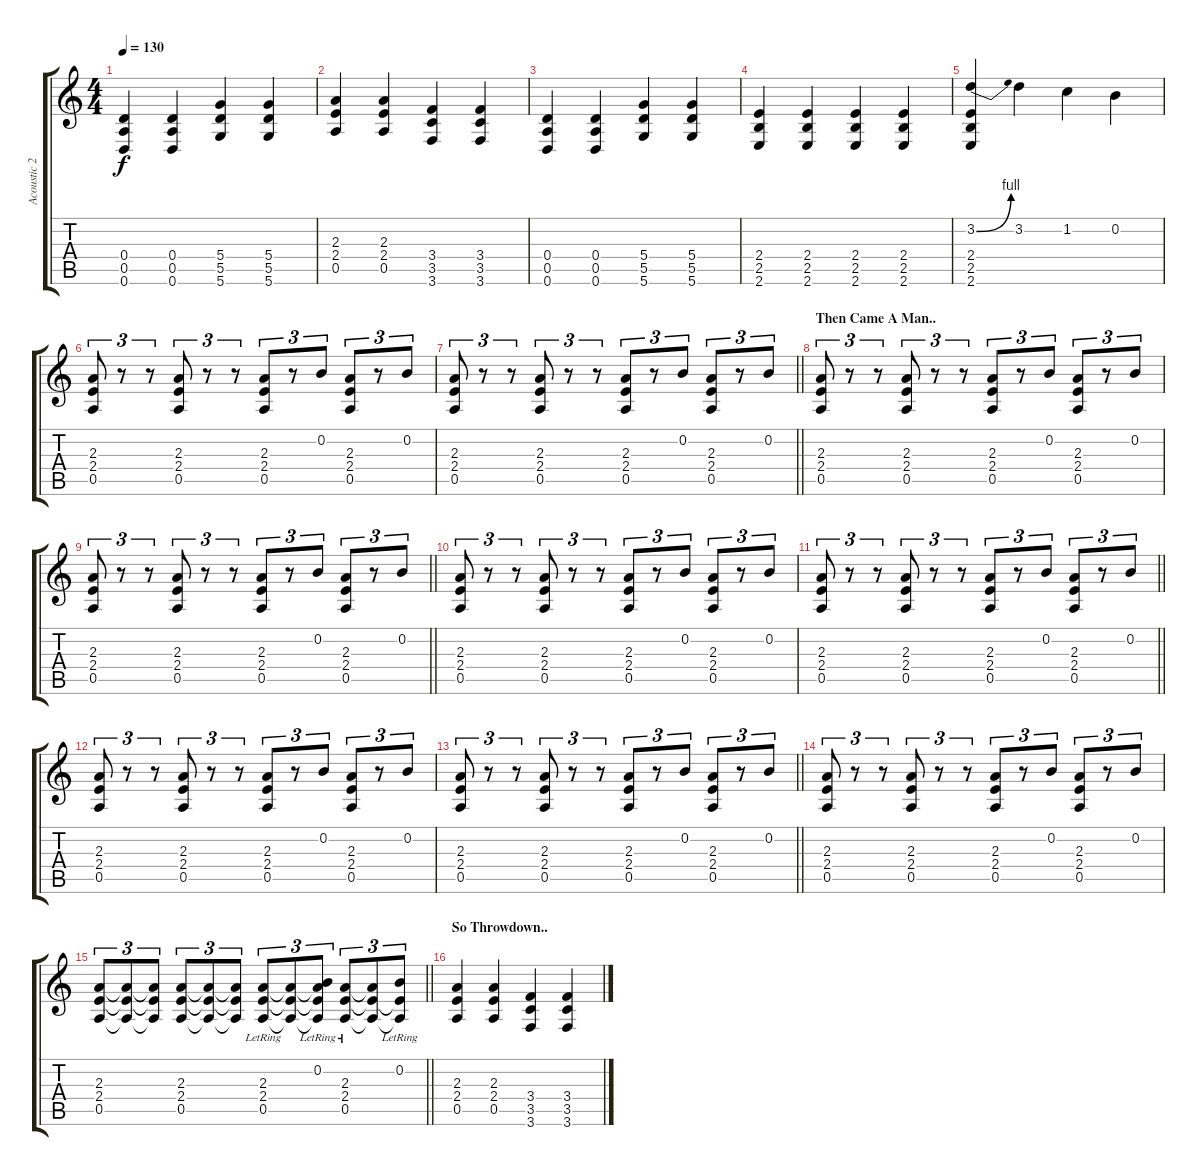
\track ("Acoustic 2" "Acoustic 2") {instrument acousticguitarsteel}
\staff {score tabs}
\tuning (E4 B3 G3 D3 A2 D2) {hide}
\ts (4 4)
\tempo 130
\clef g2
\ks c
(0.4 0.5 0.6).4{dy f} (0.4 0.5 0.6).4 (5.4 5.5 5.6).4 (5.4 5.5 5.6).4 |
(2.3 2.4 0.5).4 (2.3 2.4 0.5).4 (3.4 3.5 3.6).4 (3.4 3.5 3.6).4 |
(0.4 0.5 0.6).4 (0.4 0.5 0.6).4 (5.4 5.5 5.6).4 (5.4 5.5 5.6).4 |
(2.4 2.5 2.6).4 (2.4 2.5 2.6).4 (2.4 2.5 2.6).4 (2.4 2.5 2.6).4 |
(3.2{be (bend 0 0 60 4)} 2.4 2.5 2.6).4 3.2.4 1.2.4 0.2.4 |
(2.3 2.4 0.5).8{tu (3 2)} r.8{tu (3 2)} r.8{tu (3 2)} (2.3 2.4 0.5).8{tu (3 2)} r.8{tu (3 2)} r.8{tu (3 2)} (2.3 2.4 0.5).8{tu (3 2)} r.8{tu (3 2)} 0.2.8{tu (3 2)} (2.3 2.4 0.5).8{tu (3 2)} r.8{tu (3 2)} 0.2.8{tu (3 2)} |
\barLineRight lightlight
(2.3 2.4 0.5).8{tu (3 2)} r.8{tu (3 2)} r.8{tu (3 2)} (2.3 2.4 0.5).8{tu (3 2)} r.8{tu (3 2)} r.8{tu (3 2)} (2.3 2.4 0.5).8{tu (3 2)} r.8{tu (3 2)} 0.2.8{tu (3 2)} (2.3 2.4 0.5).8{tu (3 2)} r.8{tu (3 2)} 0.2.8{tu (3 2)} |
\section ("" "Then Came A Man..")
(2.3 2.4 0.5).8{tu (3 2)} r.8{tu (3 2)} r.8{tu (3 2)} (2.3 2.4 0.5).8{tu (3 2)} r.8{tu (3 2)} r.8{tu (3 2)} (2.3 2.4 0.5).8{tu (3 2)} r.8{tu (3 2)} 0.2.8{tu (3 2)} (2.3 2.4 0.5).8{tu (3 2)} r.8{tu (3 2)} 0.2.8{tu (3 2)} |
\barLineRight lightlight
(2.3 2.4 0.5).8{tu (3 2)} r.8{tu (3 2)} r.8{tu (3 2)} (2.3 2.4 0.5).8{tu (3 2)} r.8{tu (3 2)} r.8{tu (3 2)} (2.3 2.4 0.5).8{tu (3 2)} r.8{tu (3 2)} 0.2.8{tu (3 2)} (2.3 2.4 0.5).8{tu (3 2)} r.8{tu (3 2)} 0.2.8{tu (3 2)} |
(2.3 2.4 0.5).8{tu (3 2)} r.8{tu (3 2)} r.8{tu (3 2)} (2.3 2.4 0.5).8{tu (3 2)} r.8{tu (3 2)} r.8{tu (3 2)} (2.3 2.4 0.5).8{tu (3 2)} r.8{tu (3 2)} 0.2.8{tu (3 2)} (2.3 2.4 0.5).8{tu (3 2)} r.8{tu (3 2)} 0.2.8{tu (3 2)} |
\barLineRight lightlight
(2.3 2.4 0.5).8{tu (3 2)} r.8{tu (3 2)} r.8{tu (3 2)} (2.3 2.4 0.5).8{tu (3 2)} r.8{tu (3 2)} r.8{tu (3 2)} (2.3 2.4 0.5).8{tu (3 2)} r.8{tu (3 2)} 0.2.8{tu (3 2)} (2.3 2.4 0.5).8{tu (3 2)} r.8{tu (3 2)} 0.2.8{tu (3 2)} |
(2.3 2.4 0.5).8{tu (3 2)} r.8{tu (3 2)} r.8{tu (3 2)} (2.3 2.4 0.5).8{tu (3 2)} r.8{tu (3 2)} r.8{tu (3 2)} (2.3 2.4 0.5).8{tu (3 2)} r.8{tu (3 2)} 0.2.8{tu (3 2)} (2.3 2.4 0.5).8{tu (3 2)} r.8{tu (3 2)} 0.2.8{tu (3 2)} |
\barLineRight lightlight
(2.3 2.4 0.5).8{tu (3 2)} r.8{tu (3 2)} r.8{tu (3 2)} (2.3 2.4 0.5).8{tu (3 2)} r.8{tu (3 2)} r.8{tu (3 2)} (2.3 2.4 0.5).8{tu (3 2)} r.8{tu (3 2)} 0.2.8{tu (3 2)} (2.3 2.4 0.5).8{tu (3 2)} r.8{tu (3 2)} 0.2.8{tu (3 2)} |
(2.3 2.4 0.5).8{tu (3 2)} r.8{tu (3 2)} r.8{tu (3 2)} (2.3 2.4 0.5).8{tu (3 2)} r.8{tu (3 2)} r.8{tu (3 2)} (2.3 2.4 0.5).8{tu (3 2)} r.8{tu (3 2)} 0.2.8{tu (3 2)} (2.3 2.4 0.5).8{tu (3 2)} r.8{tu (3 2)} 0.2.8{tu (3 2)} |
\barLineRight lightlight
(2.3 2.4 0.5).8{tu (3 2)} (2.3{t} 2.4{t} 0.5{t}).8{tu (3 2)} (2.3{t} 2.4{t} 0.5{t}).8{tu (3 2)} (2.3 2.4 0.5).8{tu (3 2)} (2.3{t} 2.4{t} 0.5{t}).8{tu (3 2)} (2.3{t} 2.4{t} 0.5{t}).8{tu (3 2)} (2.3{lr} 2.4{lr} 0.5{lr}).8{tu (3 2)} (2.3{t} 2.4{t} 0.5{t}).8{tu (3 2)} (0.2{lr} 2.3{t} 2.4{t} 0.5{t}).8{tu (3 2)} (2.3{lr} 2.4{lr} 0.5{lr}).8{tu (3 2)} (2.3{t} 2.4{t} 0.5{t}).8{tu (3 2)} (0.2{lr} 2.4{t} 0.5{t}).8{tu (3 2)} |
\section ("" "So Throwdown..")
(2.3 2.4 0.5).4 (2.3 2.4 0.5).4 (3.4 3.5 3.6).4 (3.4 3.5 3.6).4
